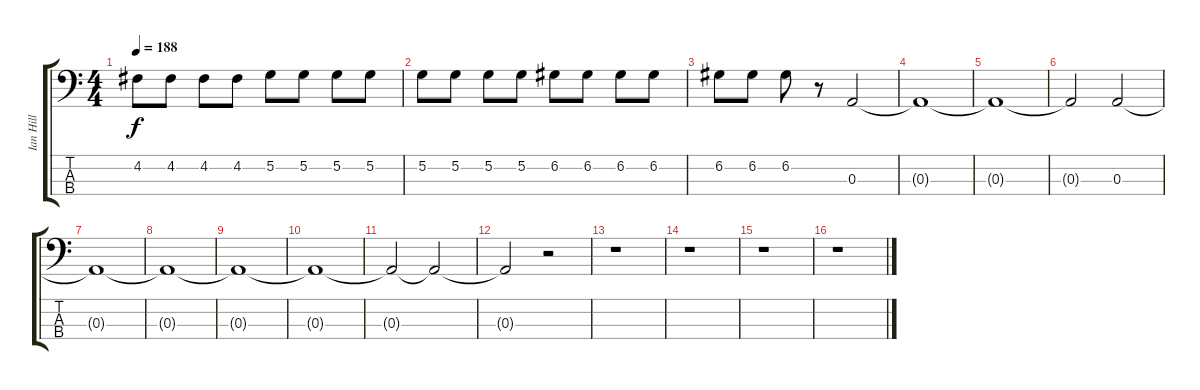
\track ("Ian Hill" "Ian Hill") {instrument electricbasspick}
\staff {score tabs}
\tuning (G2 D2 A1 E1) {hide}
\ts (4 4)
\tempo 188
\clef f4
\ks c
4.2.8{dy f} 4.2.8 4.2.8 4.2.8 5.2.8 5.2.8 5.2.8 5.2.8 |
5.2.8 5.2.8 5.2.8 5.2.8 6.2.8 6.2.8 6.2.8 6.2.8 |
6.2.8 6.2.8 6.2.8 r.8 0.3.2 |
0.3{t}.1 |
0.3{t}.1 |
0.3{t}.2 0.3.2 |
0.3{t}.1 |
0.3{t}.1 |
0.3{t}.1 |
0.3{t}.1 |
0.3{t}.2 0.3{t}.2 |
0.3{t}.2 r.2 |
r.1 |
r.1 |
r.1 |
r.1
